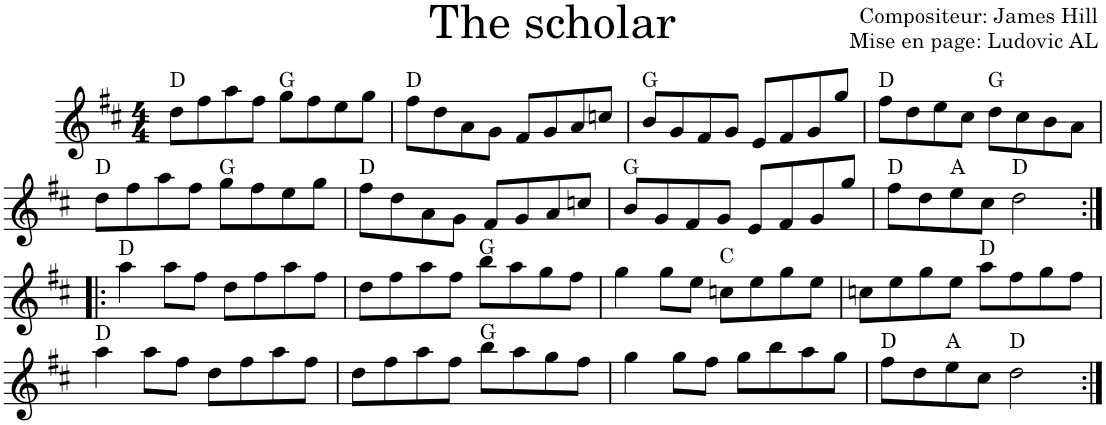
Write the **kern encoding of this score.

**kern	**harte
*part1	*part1
*staff1	*
*I"Voice	*
*I'V	*
*clefG2	*
*k[f#c#]	*
*M4/4	*
=1	=1
8dd\L	D:maj
8ff#\	.
8aa\	.
8ff#\J	.
8gg\L	G:maj
8ff#\	.
8ee\	.
8gg\J	.
=2	=2
8ff#\L	D:maj
8dd\	.
8a\	.
8g\J	.
8f#/L	.
8g/	.
8a/	.
8ccn/J	.
=3	=3
8b/L	G:maj
8g/	.
8f#/	.
8g/J	.
8e/L	.
8f#/	.
8g/	.
8gg/J	.
=4	=4
8ff#\L	D:maj
8dd\	.
8ee\	.
8cc#\J	.
8dd\L	G:maj
8cc#\	.
8b\	.
8a\J	.
!!LO:LB:g=z
=5	=5
8dd\L	D:maj
8ff#\	.
8aa\	.
8ff#\J	.
8gg\L	G:maj
8ff#\	.
8ee\	.
8gg\J	.
=6	=6
8ff#\L	D:maj
8dd\	.
8a\	.
8g\J	.
8f#/L	.
8g/	.
8a/	.
8ccn/J	.
=7	=7
8b/L	G:maj
8g/	.
8f#/	.
8g/J	.
8e/L	.
8f#/	.
8g/	.
8gg/J	.
=8	=8
8ff#\L	D:maj
8dd\	.
8ee\	A:maj
8cc#\J	.
2dd\	D:maj
!!LO:LB:g=z
=9:|!|:	=9:|!|:
4aa\	D:maj
8aa\L	.
8ff#\J	.
8dd\L	.
8ff#\	.
8aa\	.
8ff#\J	.
=10	=10
8dd\L	.
8ff#\	.
8aa\	.
8ff#\J	.
8bb\L	G:maj
8aa\	.
8gg\	.
8ff#\J	.
=11	=11
4gg\	.
8gg\L	.
8ee\J	.
8ccn\L	C:maj
8ee\	.
8gg\	.
8ee\J	.
=12	=12
8ccn\L	.
8ee\	.
8gg\	.
8ee\J	.
8aa\L	D:maj
8ff#\	.
8gg\	.
8ff#\J	.
!!LO:LB:g=z
=13	=13
4aa\	D:maj
8aa\L	.
8ff#\J	.
8dd\L	.
8ff#\	.
8aa\	.
8ff#\J	.
=14	=14
8dd\L	.
8ff#\	.
8aa\	.
8ff#\J	.
8bb\L	G:maj
8aa\	.
8gg\	.
8ff#\J	.
=15	=15
4gg\	.
8gg\L	.
8ff#\J	.
8gg\L	.
8bb\	.
8aa\	.
8gg\J	.
=16	=16
8ff#\L	D:maj
8dd\	.
8ee\	A:maj
8cc#\J	.
2dd\	D:maj
=:|!	=:|!
*-	*-
